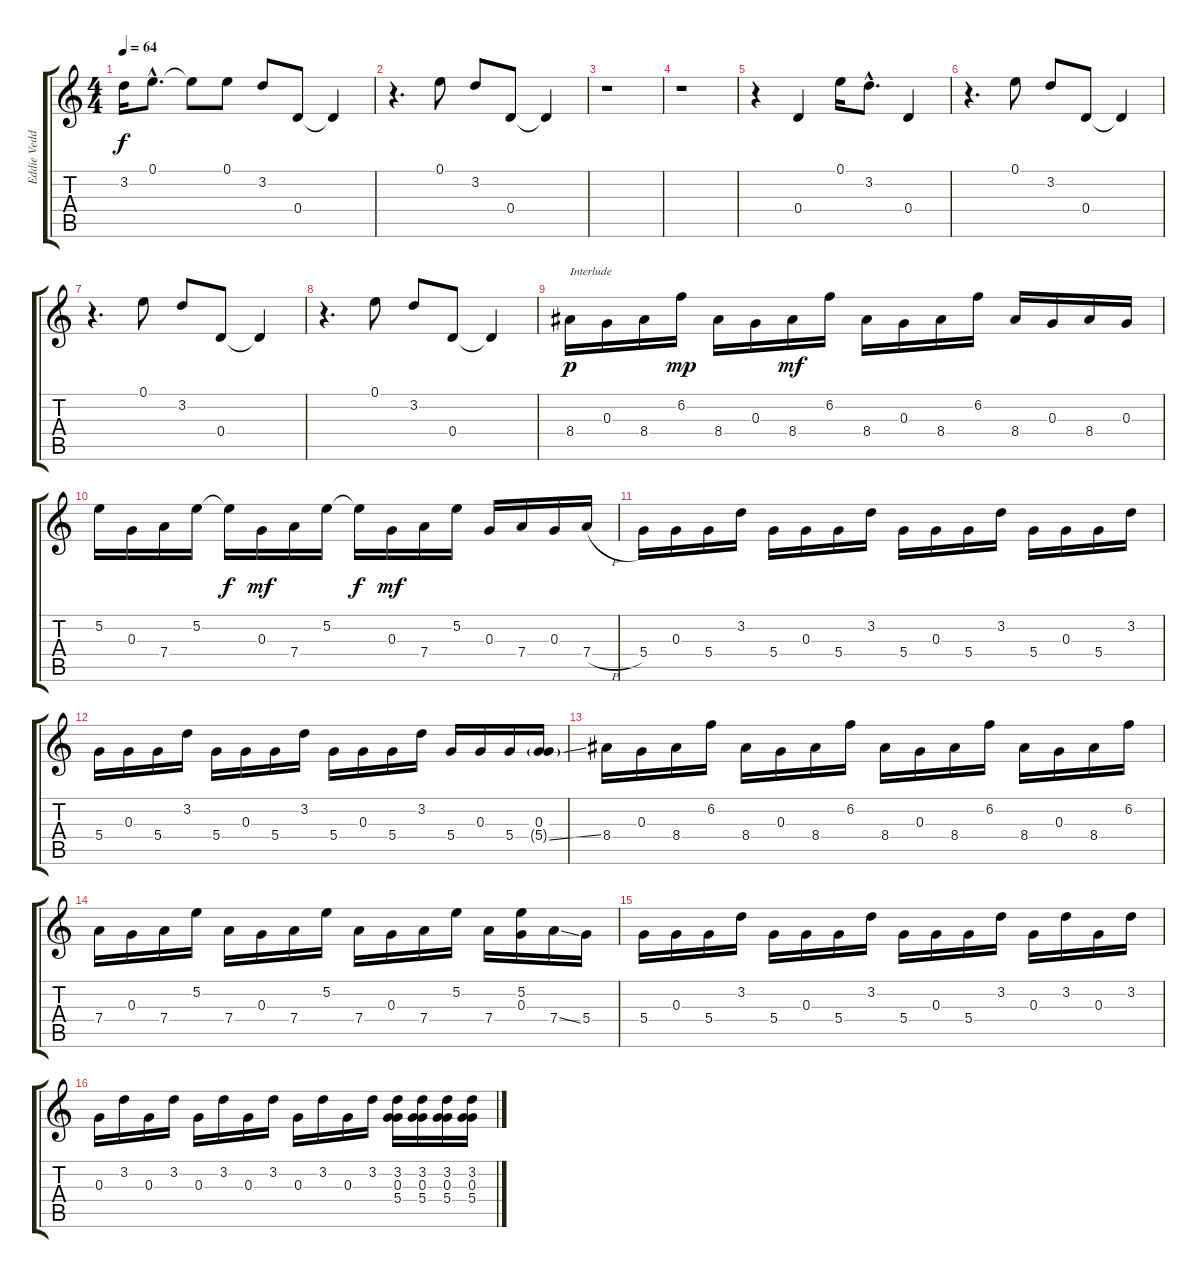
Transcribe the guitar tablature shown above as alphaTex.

\track ("Eddie Vedder" "Eddie Vedd") {instrument electricguitarclean}
\staff {score tabs}
\tuning (E4 B3 G3 D3 A2 E2) {hide}
\ts (4 4)
\tempo 64
\clef g2
\ks c
3.2.16{dy f} 0.1{hac}.8{d} 0.1{t}.8 0.1.8 3.2.8 0.4.8 0.4{t}.4 |
r.4{d} 0.1.8 3.2.8 0.4.8 0.4{t}.4 |
r.1 |
r.1 |
r.4 0.4.4 0.1.16 3.2{hac}.8{d} 0.4.4 |
r.4{d} 0.1.8 3.2.8 0.4.8 0.4{t}.4 |
r.4{d} 0.1.8 3.2.8 0.4.8 0.4{t}.4 |
r.4{d} 0.1.8 3.2.8 0.4.8 0.4{t}.4 |
8.4.16{txt "Interlude" dy p} 0.3.16 8.4.16 6.2.16{dy mp} 8.4.16 0.3.16 8.4.16{dy mf} 6.2.16 8.4.16 0.3.16 8.4.16 6.2.16 8.4.16 0.3.16 8.4.16 0.3.16 |
5.2.16 0.3.16 7.4.16 5.2.16 5.2{t}.16{dy f} 0.3.16{dy mf} 7.4.16 5.2.16 5.2{t}.16{dy f} 0.3.16{dy mf} 7.4.16 5.2.16 0.3.16 7.4.16 0.3.16 7.4{h}.16 |
5.4.16 0.3.16 5.4.16 3.2.16 5.4.16 0.3.16 5.4.16 3.2.16 5.4.16 0.3.16 5.4.16 3.2.16 5.4.16 0.3.16 5.4.16 3.2.16 |
5.4.16 0.3.16 5.4.16 3.2.16 5.4.16 0.3.16 5.4.16 3.2.16 5.4.16 0.3.16 5.4.16 3.2.16 5.4.16 0.3.16 5.4.16 (0.3 5.4{ss g}).16 |
8.4.16 0.3.16 8.4.16 6.2.16 8.4.16 0.3.16 8.4.16 6.2.16 8.4.16 0.3.16 8.4.16 6.2.16 8.4.16 0.3.16 8.4.16 6.2.16 |
7.4.16 0.3.16 7.4.16 5.2.16 7.4.16 0.3.16 7.4.16 5.2.16 7.4.16 0.3.16 7.4.16 5.2.16 7.4.16 (5.2 0.3).16 7.4{ss}.16 5.4.16 |
5.4.16 0.3.16 5.4.16 3.2.16 5.4.16 0.3.16 5.4.16 3.2.16 5.4.16 0.3.16 5.4.16 3.2.16 0.3.16 3.2.16 0.3.16 3.2.16 |
0.3.16 3.2.16 0.3.16 3.2.16 0.3.16 3.2.16 0.3.16 3.2.16 0.3.16 3.2.16 0.3.16 3.2.16 (3.2 0.3 5.4).16 (3.2 0.3 5.4).16 (3.2 0.3 5.4).16 (3.2{ss} 0.3 5.4{ss}).16
